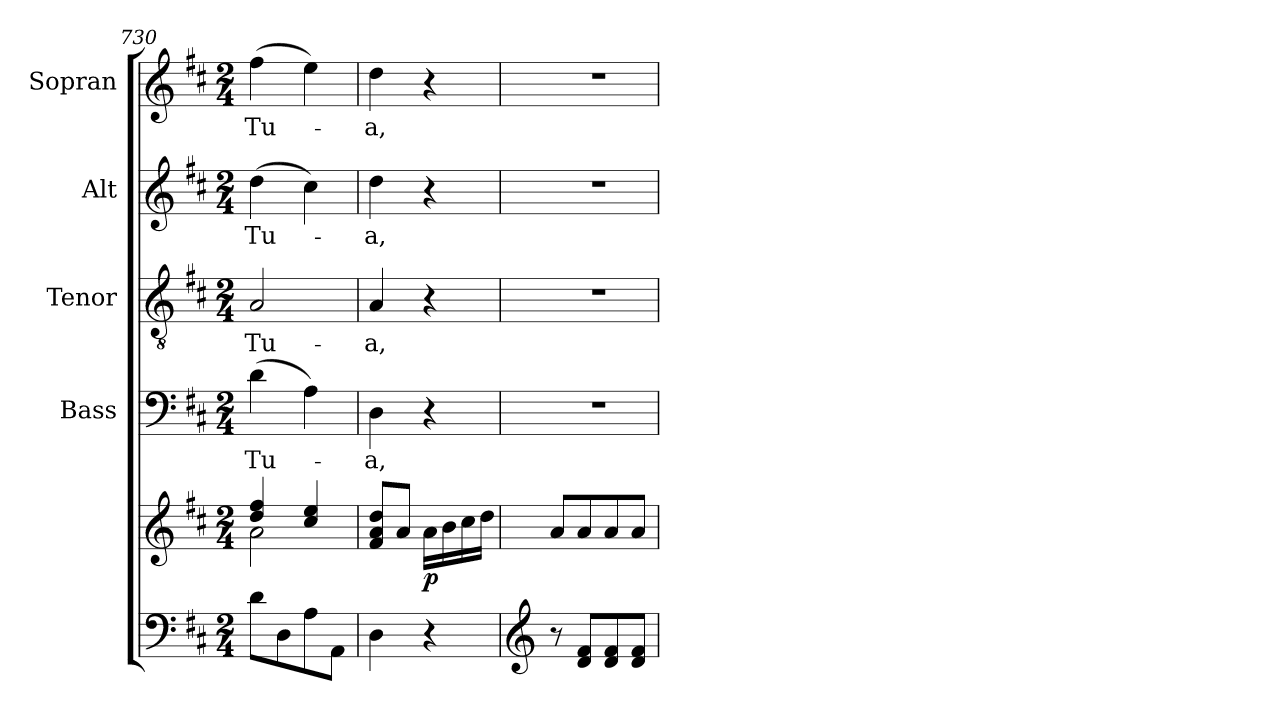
**kern	**kern	**dynam	**kern	**text	**kern	**text	**kern	**text	**kern	**text
*part5	*part5	*part5	*part4	*part4	*part3	*part3	*part2	*part2	*part1	*part1
*staff6	*staff5	*staff5/6	*staff4	*staff4	*staff3	*staff3	*staff2	*staff2	*staff1	*staff1
*	*	*	*I"Bass	*	*I"Tenor	*	*I"Alt	*	*I"Sopran	*
*	*	*	*I'B.	*	*I'T.	*	*I'A.	*	*I'S.	*
*clefF4	*clefG2	*	*clefF4	*	*clefGv2	*	*clefG2	*	*clefG2	*
*k[f#c#]	*k[f#c#]	*	*k[f#c#]	*	*k[f#c#]	*	*k[f#c#]	*	*k[f#c#]	*
*D:	*D:	*	*D:	*	*D:	*	*D:	*	*D:	*
*M2/4	*M2/4	*	*M2/4	*	*M2/4	*	*M2/4	*	*M2/4	*
=730	=730	=730	=730	=730	=730	=730	=730	=730	=730	=730
*	*^	*	*	*	*	*	*	*	*	*
!	!	!	!	!	!LO:LY:b	!	!LO:LY:b	!	!LO:LY:b	!	!LO:LY:b
8d\L	4dd/ 4ff#/	2a\	.	(>4d\	Tu-	2A/	Tu-	(>4dd\	Tu-	(>4ff#\	Tu-
8D\	.	.	.	.	.	.	.	.	.	.	.
8A\	4cc#/ 4ee/	.	.	4A\)	.	.	.	4cc#\)	.	4ee\)	.
8AA\J	.	.	.	.	.	.	.	.	.	.	.
*	*v	*v	*	*	*	*	*	*	*	*	*
=731	=731	=731	=731	=731	=731	=731	=731	=731	=731	=731
!	!	!	!	!LO:LY:b	!	!LO:LY:b	!	!LO:LY:b	!	!LO:LY:b
4D\	8f#/ 8a/ 8dd/L	.	4D\	-a,	4A/	-a,	4dd\	-a,	4dd\	-a,
.	8a/J	.	.	.	.	.	.	.	.	.
!	!	!LO:DY:b	!	!	!	!	!	!	!	!
4r	16a\LL	p	4r	.	4r	.	4r	.	4r	.
.	16b\	.	.	.	.	.	.	.	.	.
.	16cc#\	.	.	.	.	.	.	.	.	.
.	16dd\JJ	.	.	.	.	.	.	.	.	.
=732	=732	=732	=732	=732	=732	=732	=732	=732	=732	=732
*clefG2	*	*	*	*	*	*	*	*	*	*
8r	8a/L	.	2r	.	2r	.	2r	.	2r	.
8d/ 8f#/L	8a/	.	.	.	.	.	.	.	.	.
8d/ 8f#/	8a/	.	.	.	.	.	.	.	.	.
8d/ 8f#/J	8a/J	.	.	.	.	.	.	.	.	.
=	=	=	=	=	=	=	=	=	=	=
*-	*-	*-	*-	*-	*-	*-	*-	*-	*-	*-
